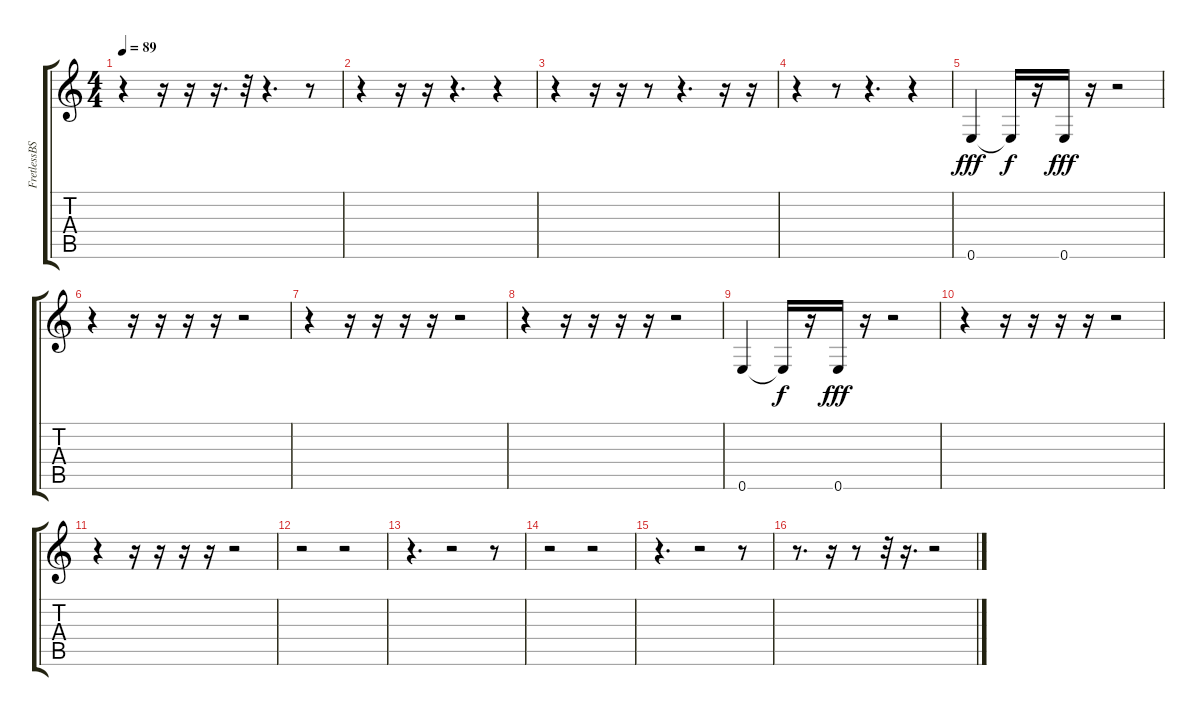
\track ("FretlessBS" "FretlessBS") {instrument fretlessbass}
\staff {score tabs}
\tuning (E4 B3 G3 D3 A2 E2) {hide}
\ts (4 4)
\tempo 89
\clef g2
\ks c
r.4{dy fff} r.16 r.16 r.16{d} r.32 r.4{d} r.8 |
r.4 r.16 r.16 r.4{d} r.4 |
r.4 r.16 r.16 r.8 r.4{d} r.16 r.16 |
r.4 r.8 r.4{d} r.4 |
0.6.4 0.6{t}.16{dy f} r.16 0.6.16{dy fff} r.16 r.2 |
r.4 r.16 r.16 r.16 r.16 r.2 |
r.4 r.16 r.16 r.16 r.16 r.2 |
r.4 r.16 r.16 r.16 r.16 r.2 |
0.6.4 0.6{t}.16{dy f} r.16 0.6.16{dy fff} r.16 r.2 |
r.4 r.16 r.16 r.16 r.16 r.2 |
r.4 r.16 r.16 r.16 r.16 r.2 |
r.2 r.2 |
r.4{d} r.2 r.8 |
r.2 r.2 |
r.4{d} r.2 r.8 |
r.8{d} r.16 r.8 r.32 r.16{d} r.2
